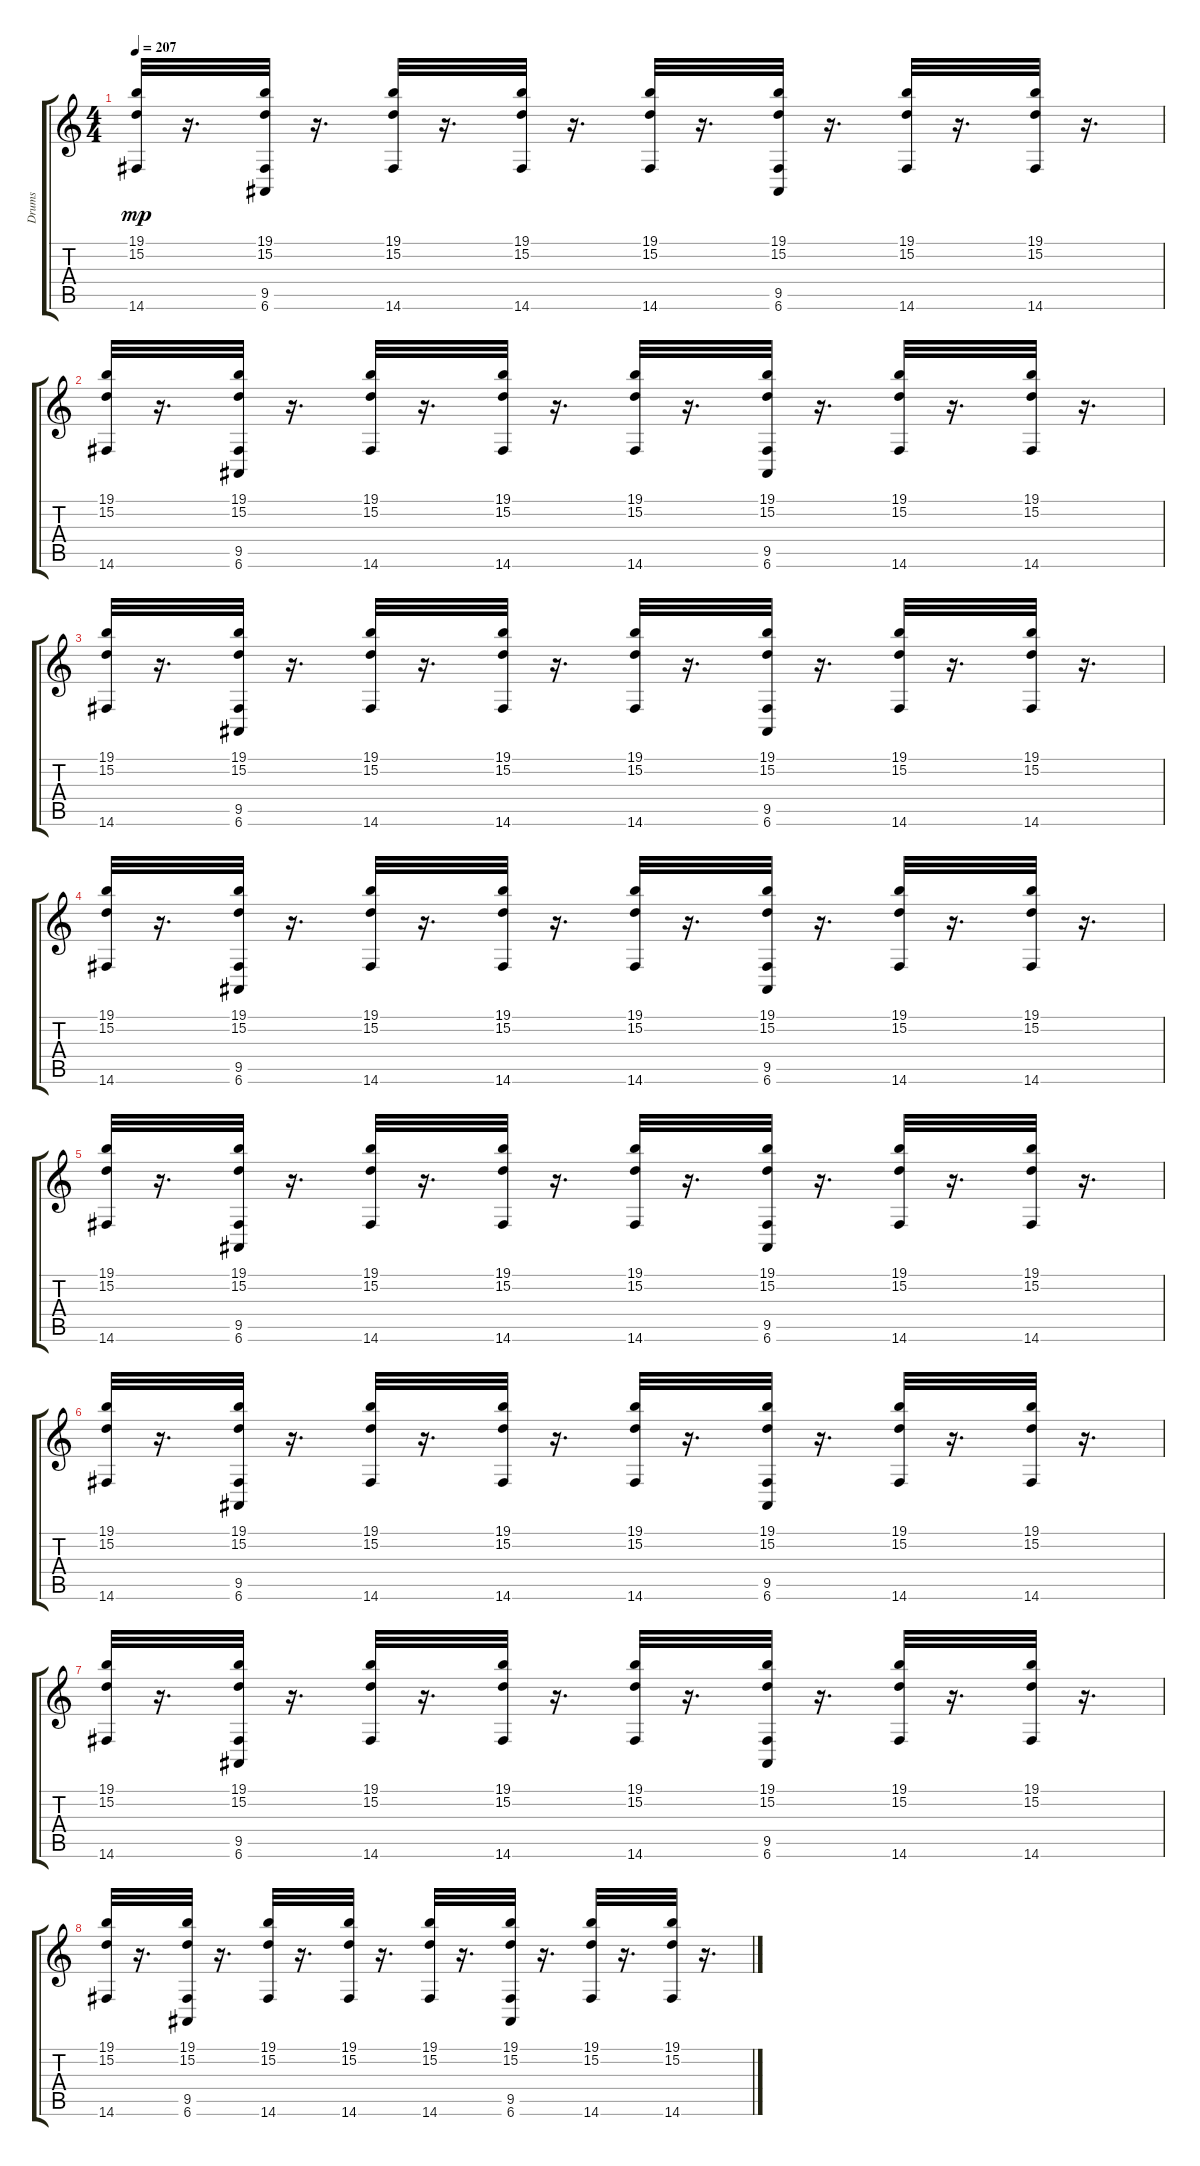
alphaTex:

\track ("Drums" "Drums") {instrument melodictom}
\staff {score tabs}
\tuning (E4 B3 G3 D3 A2 E2) {hide}
\ts (4 4)
\tempo 207
\clef g2
\ks c
(19.1 15.2 14.6).32{dy mp} r.16{d} (19.1 15.2 9.5 6.6).32 r.16{d} (19.1 15.2 14.6).32 r.16{d} (19.1 15.2 14.6).32 r.16{d} (19.1 15.2 14.6).32 r.16{d} (19.1 15.2 9.5 6.6).32 r.16{d} (19.1 15.2 14.6).32 r.16{d} (19.1 15.2 14.6).32 r.16{d} |
(19.1 15.2 14.6).32 r.16{d} (19.1 15.2 9.5 6.6).32 r.16{d} (19.1 15.2 14.6).32 r.16{d} (19.1 15.2 14.6).32 r.16{d} (19.1 15.2 14.6).32 r.16{d} (19.1 15.2 9.5 6.6).32 r.16{d} (19.1 15.2 14.6).32 r.16{d} (19.1 15.2 14.6).32 r.16{d} |
(19.1 15.2 14.6).32 r.16{d} (19.1 15.2 9.5 6.6).32 r.16{d} (19.1 15.2 14.6).32 r.16{d} (19.1 15.2 14.6).32 r.16{d} (19.1 15.2 14.6).32 r.16{d} (19.1 15.2 9.5 6.6).32 r.16{d} (19.1 15.2 14.6).32 r.16{d} (19.1 15.2 14.6).32 r.16{d} |
(19.1 15.2 14.6).32 r.16{d} (19.1 15.2 9.5 6.6).32 r.16{d} (19.1 15.2 14.6).32 r.16{d} (19.1 15.2 14.6).32 r.16{d} (19.1 15.2 14.6).32 r.16{d} (19.1 15.2 9.5 6.6).32 r.16{d} (19.1 15.2 14.6).32 r.16{d} (19.1 15.2 14.6).32 r.16{d} |
(19.1 15.2 14.6).32 r.16{d} (19.1 15.2 9.5 6.6).32 r.16{d} (19.1 15.2 14.6).32 r.16{d} (19.1 15.2 14.6).32 r.16{d} (19.1 15.2 14.6).32 r.16{d} (19.1 15.2 9.5 6.6).32 r.16{d} (19.1 15.2 14.6).32 r.16{d} (19.1 15.2 14.6).32 r.16{d} |
(19.1 15.2 14.6).32 r.16{d} (19.1 15.2 9.5 6.6).32 r.16{d} (19.1 15.2 14.6).32 r.16{d} (19.1 15.2 14.6).32 r.16{d} (19.1 15.2 14.6).32 r.16{d} (19.1 15.2 9.5 6.6).32 r.16{d} (19.1 15.2 14.6).32 r.16{d} (19.1 15.2 14.6).32 r.16{d} |
(19.1 15.2 14.6).32 r.16{d} (19.1 15.2 9.5 6.6).32 r.16{d} (19.1 15.2 14.6).32 r.16{d} (19.1 15.2 14.6).32 r.16{d} (19.1 15.2 14.6).32 r.16{d} (19.1 15.2 9.5 6.6).32 r.16{d} (19.1 15.2 14.6).32 r.16{d} (19.1 15.2 14.6).32 r.16{d} |
(19.1 15.2 14.6).32 r.16{d} (19.1 15.2 9.5 6.6).32 r.16{d} (19.1 15.2 14.6).32 r.16{d} (19.1 15.2 14.6).32 r.16{d} (19.1 15.2 14.6).32 r.16{d} (19.1 15.2 9.5 6.6).32 r.16{d} (19.1 15.2 14.6).32 r.16{d} (19.1 15.2 14.6).32 r.16{d}
